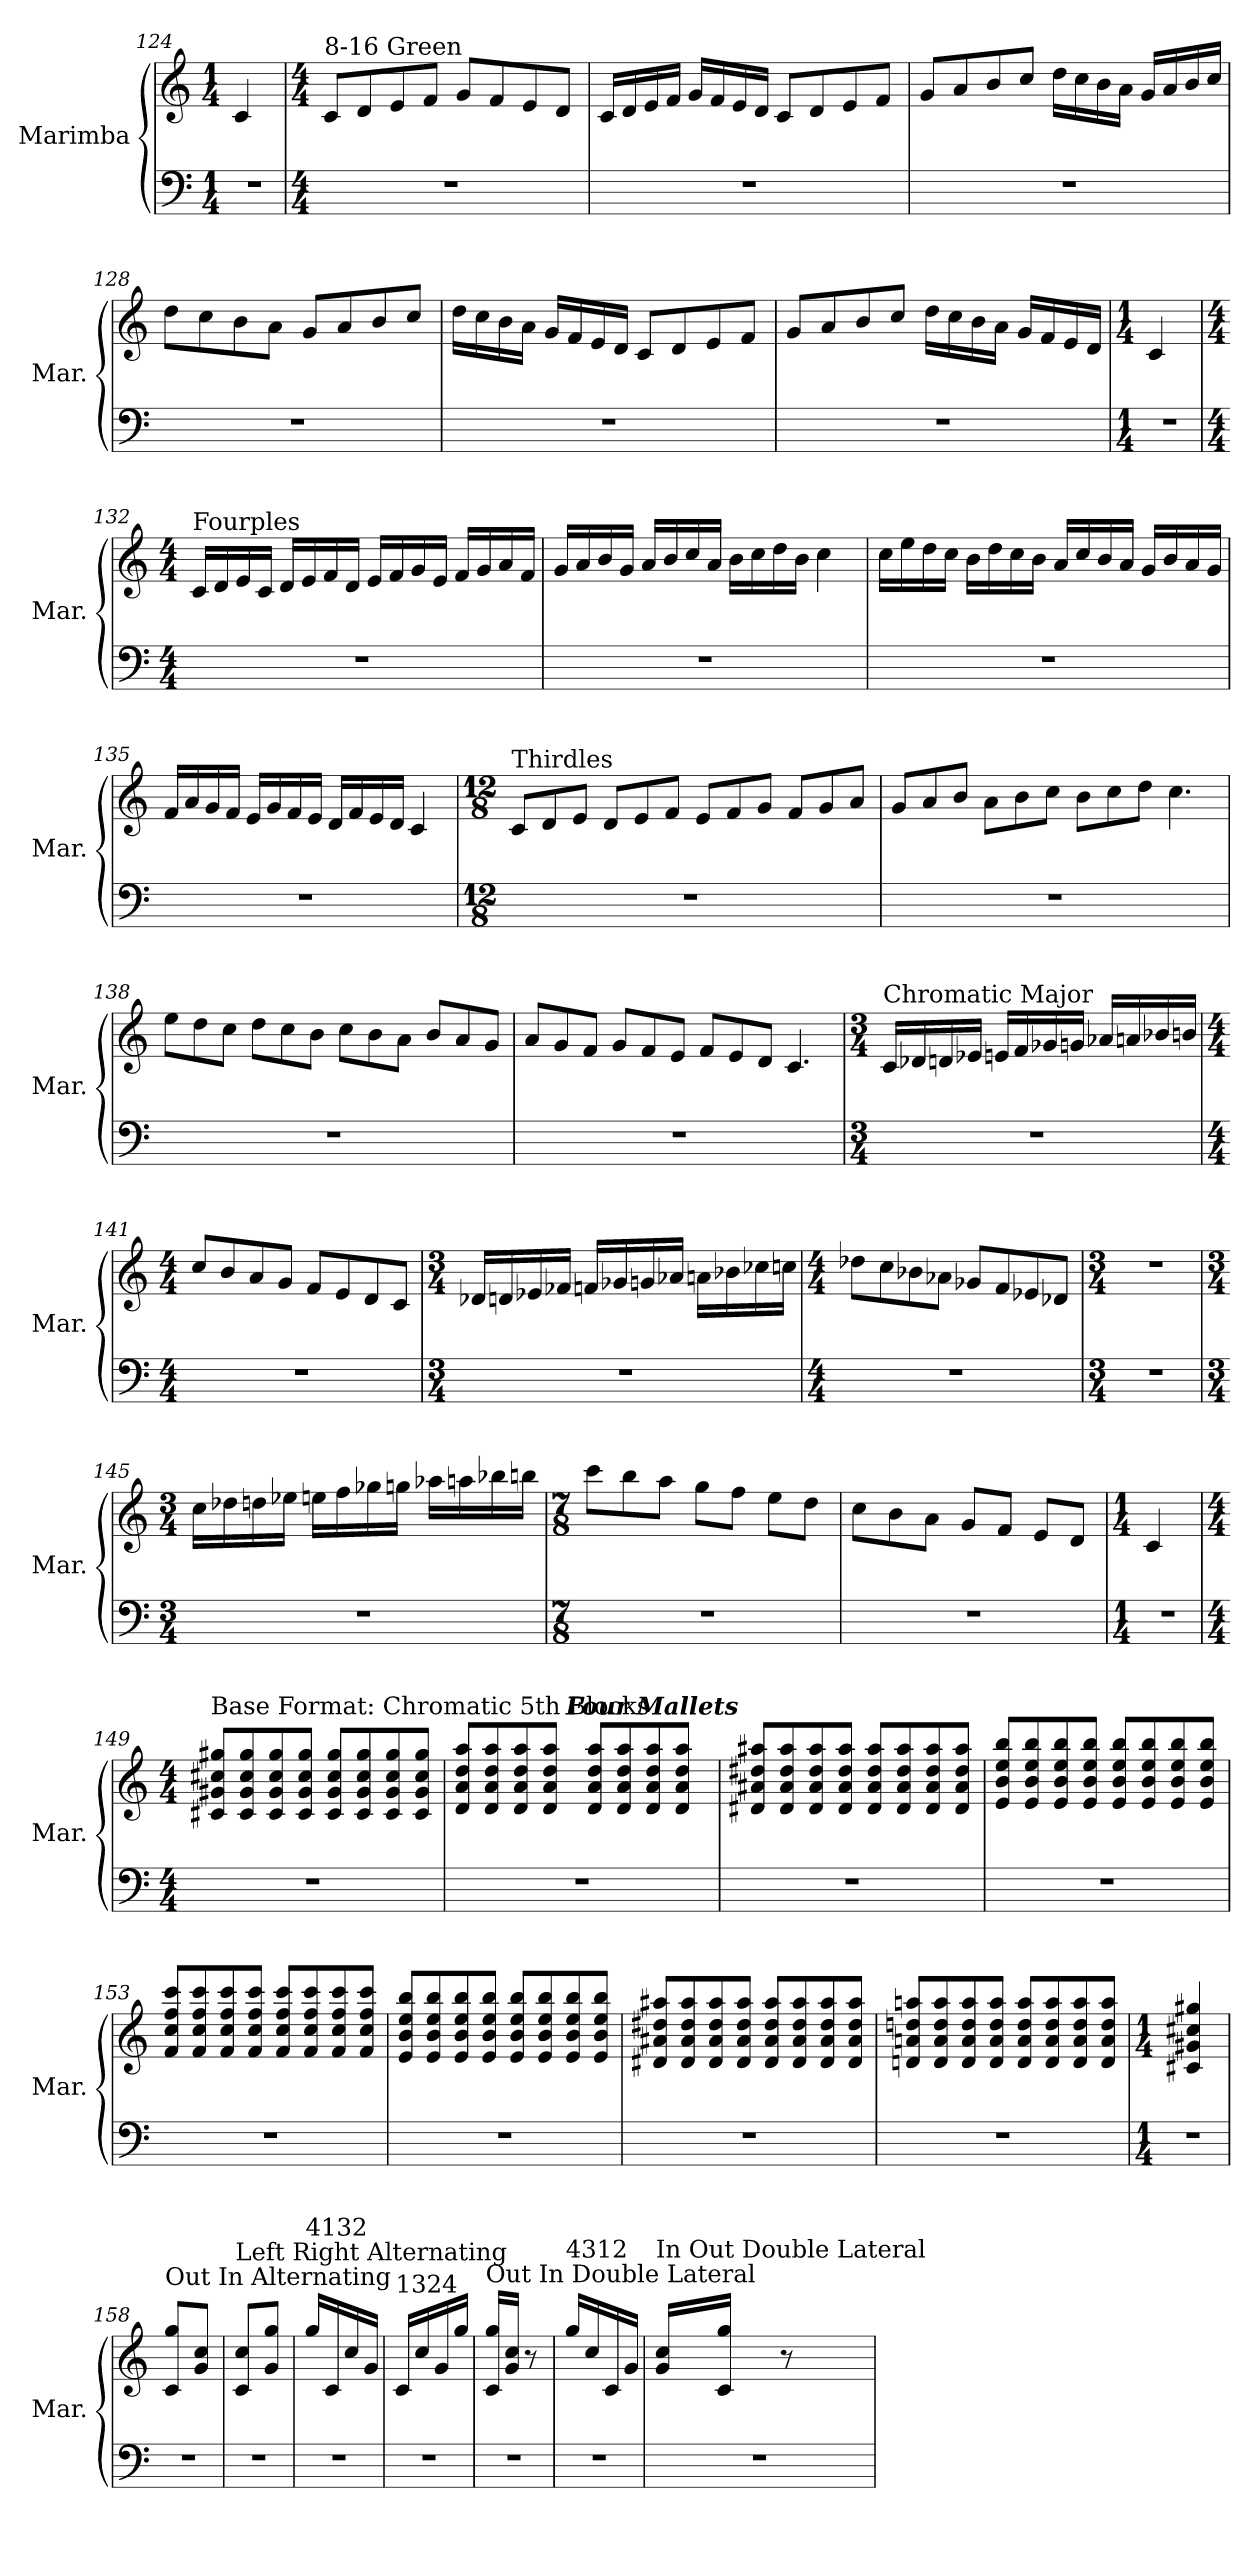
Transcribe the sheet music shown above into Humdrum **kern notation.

**kern	**kern
*part1	*part1
*staff2	*staff1
*I"Marimba	*
*I'Mar.	*
*clefF4	*clefG2
*k[]	*k[]
*M1/4	*M1/4
=124	=124
!LO:N:vis=1	!
4r	4ci/
!!LO:LB:g=z
=125	=125
*M4/4	*M4/4
!	!LO:TX:a:t=8-16 Green
1r	8ci/L
.	8di/
.	8ei/
.	8fi/J
.	8gi/L
.	8fi/
.	8ei/
.	8di/J
=126	=126
1r	16ci/LL
.	16di/
.	16ei/
.	16fi/JJ
.	16gi/LL
.	16fi/
.	16ei/
.	16di/JJ
.	8ci/L
.	8di/
.	8ei/
.	8fi/J
=127	=127
1r	8gi/L
.	8ai/
.	8bi/
.	8cci/J
.	16ddi\LL
.	16cci\
.	16bi\
.	16ai\JJ
.	16gi/LL
.	16ai/
.	16bi/
.	16cci/JJ
=128	=128
1r	8ddi\L
.	8cci\
.	8bi\
.	8ai\J
.	8gi/L
.	8ai/
.	8bi/
.	8cci/J
=129	=129
1r	16ddi\LL
.	16cci\
.	16bi\
.	16ai\JJ
.	16gi/LL
.	16fi/
.	16ei/
.	16di/JJ
.	8ci/L
.	8di/
.	8ei/
.	8fi/J
=130	=130
1r	8gi/L
.	8ai/
.	8bi/
.	8cci/J
.	16ddi\LL
.	16cci\
.	16bi\
.	16ai\JJ
.	16gi/LL
.	16fi/
.	16ei/
.	16di/JJ
=131	=131
*M1/4	*M1/4
!LO:N:vis=1	!
4r	4ci/
!!LO:LB:g=z
=132	=132
*M4/4	*M4/4
!	!LO:TX:a:t=Fourples
1r	16ci/LL
.	16di/
.	16ei/
.	16ci/JJ
.	16di/LL
.	16ei/
.	16fi/
.	16di/JJ
.	16ei/LL
.	16fi/
.	16gi/
.	16ei/JJ
.	16fi/LL
.	16gi/
.	16ai/
.	16fi/JJ
=133	=133
1r	16gi/LL
.	16ai/
.	16bi/
.	16gi/JJ
.	16ai/LL
.	16bi/
.	16cci/
.	16ai/JJ
.	16bi\LL
.	16cci\
.	16ddi\
.	16bi\JJ
.	4cci\
=134	=134
1r	16cci\LL
.	16eei\
.	16ddi\
.	16cci\JJ
.	16bi\LL
.	16ddi\
.	16cci\
.	16bi\JJ
.	16ai/LL
.	16cci/
.	16bi/
.	16ai/JJ
.	16gi/LL
.	16bi/
.	16ai/
.	16gi/JJ
=135	=135
1r	16fi/LL
.	16ai/
.	16gi/
.	16fi/JJ
.	16ei/LL
.	16gi/
.	16fi/
.	16ei/JJ
.	16di/LL
.	16fi/
.	16ei/
.	16di/JJ
.	4ci/
!!LO:LB:g=z
=136	=136
*M12/8	*M12/8
!	!LO:TX:a:t=Thirdles
!LO:N:vis=1	!
1.r	8ci/L
.	8di/
.	8ei/J
.	8di/L
.	8ei/
.	8fi/J
.	8ei/L
.	8fi/
.	8gi/J
.	8fi/L
.	8gi/
.	8ai/J
=137	=137
!LO:N:vis=1	!
1.r	8gi/L
.	8ai/
.	8bi/J
.	8ai\L
.	8bi\
.	8cci\J
.	8bi\L
.	8cci\
.	8ddi\J
.	4.cci\
=138	=138
!LO:N:vis=1	!
1.r	8eei\L
.	8ddi\
.	8cci\J
.	8ddi\L
.	8cci\
.	8bi\J
.	8cci\L
.	8bi\
.	8ai\J
.	8bi/L
.	8ai/
.	8gi/J
=139	=139
!LO:N:vis=1	!
1.r	8ai/L
.	8gi/
.	8fi/J
.	8gi/L
.	8fi/
.	8ei/J
.	8fi/L
.	8ei/
.	8di/J
.	4.ci/
!!LO:LB:g=z
=140	=140
*M3/4	*M3/4
!	!LO:TX:a:t=Chromatic Major
!LO:N:vis=1	!
2.r	16ci/LL
.	16d-Xi/
.	16dni/
.	16e-Xi/JJ
.	16eni/LL
.	16fi/
.	16g-Xi/
.	16gni/JJ
.	16a-Xi/LL
.	16ani/
.	16b-Xi/
.	16bni/JJ
=141	=141
*M4/4	*M4/4
1r	8cci/L
.	8bi/
.	8ai/
.	8gi/J
.	8fi/L
.	8ei/
.	8di/
.	8ci/J
=142	=142
*M3/4	*M3/4
!LO:N:vis=1	!
2.r	16d-Xi/LL
.	16dni/
.	16e-Xi/
.	16f-Xi/JJ
.	16fni/LL
.	16g-Xi/
.	16gni/
.	16a-Xi/JJ
.	16ani\LL
.	16b-Xi\
.	16cc-Xi\
.	16ccni\JJ
=143	=143
*M4/4	*M4/4
1r	8dd-Xi\L
.	8cci\
.	8b-Xi\
.	8a-Xi\J
.	8g-Xi/L
.	8fi/
.	8e-Xi/
.	8d-Xi/J
!!LO:LB:g=z
=144	=144
*M3/4	*M3/4
!LO:N:vis=1	!LO:N:vis=1
2.r	2.r
=145	=145
*M3/4	*M3/4
!LO:N:vis=1	!
2.r	16cci\LL
.	16dd-Xi\
.	16ddni\
.	16ee-Xi\JJ
.	16eeni\LL
.	16ffi\
.	16gg-Xi\
.	16ggni\JJ
.	16aa-Xi\LL
.	16aani\
.	16bb-Xi\
.	16bbni\JJ
=146	=146
*M7/8	*M7/8
!LO:N:vis=1	!
2..r	8ccci\L
.	8bbi\
.	8aai\J
.	8ggi\L
.	8ffi\J
.	8eei\L
.	8ddi\J
=147	=147
!LO:N:vis=1	!
2..r	8cci\L
.	8bi\
.	8ai\J
.	8gi/L
.	8fi/J
.	8ei/L
.	8di/J
=148	=148
*M1/4	*M1/4
!LO:N:vis=1	!
4r	4ci/
!!LO:PB:g=z
=149	=149
*M4/4	*M4/4
!	!LO:TX:a:t=Base Format&colon; Chromatic 5th Blocks
1r	8c#Xi/ 8g#Xi 8cc#Xi 8gg#XiL
.	8c#i/ 8g#i 8cc#i 8gg#i
.	8c#i/ 8g#i 8cc#i 8gg#i
.	8c#i/ 8g#i 8cc#i 8gg#iJ
.	8c#i/ 8g#i 8cc#i 8gg#iL
.	8c#i/ 8g#i 8cc#i 8gg#i
.	8c#i/ 8g#i 8cc#i 8gg#i
.	8c#i/ 8g#i 8cc#i 8gg#iJ
=150	=150
*	*^
1r	8di/ 8ai 8ddi 8aaiL	4ryy
.	8di/ 8ai 8ddi 8aai	.
.	8di/ 8ai 8ddi 8aai	8ryy
.	8di/ 8ai 8ddi 8aaiJ	32ryy
.	.	64ryy
.	.	512ryy
!	!	!LO:TX:a:Bi:t=Four Mallets
.	.	2ryy
.	8di/ 8ai 8ddi 8aaiL	.
.	8di/ 8ai 8ddi 8aai	.
.	8di/ 8ai 8ddi 8aai	.
.	8di/ 8ai 8ddi 8aaiJ	.
.	.	16ryy
.	.	128..ryy
*	*v	*v
=151	=151
1r	8d#Xi/ 8a#Xi 8dd#Xi 8aa#XiL
.	8d#i/ 8a#i 8dd#i 8aa#i
.	8d#i/ 8a#i 8dd#i 8aa#i
.	8d#i/ 8a#i 8dd#i 8aa#iJ
.	8d#i/ 8a#i 8dd#i 8aa#iL
.	8d#i/ 8a#i 8dd#i 8aa#i
.	8d#i/ 8a#i 8dd#i 8aa#i
.	8d#i/ 8a#i 8dd#i 8aa#iJ
=152	=152
1r	8ei/ 8bi 8eei 8bbiL
.	8ei/ 8bi 8eei 8bbi
.	8ei/ 8bi 8eei 8bbi
.	8ei/ 8bi 8eei 8bbiJ
.	8ei/ 8bi 8eei 8bbiL
.	8ei/ 8bi 8eei 8bbi
.	8ei/ 8bi 8eei 8bbi
.	8ei/ 8bi 8eei 8bbiJ
!!LO:LB:g=z
=153	=153
1r	8fi/ 8cci 8ffi 8ccciL
.	8fi/ 8cci 8ffi 8ccci
.	8fi/ 8cci 8ffi 8ccci
.	8fi/ 8cci 8ffi 8ccciJ
.	8fi/ 8cci 8ffi 8ccciL
.	8fi/ 8cci 8ffi 8ccci
.	8fi/ 8cci 8ffi 8ccci
.	8fi/ 8cci 8ffi 8ccciJ
=154	=154
1r	8ei/ 8bi 8eei 8bbiL
.	8ei/ 8bi 8eei 8bbi
.	8ei/ 8bi 8eei 8bbi
.	8ei/ 8bi 8eei 8bbiJ
.	8ei/ 8bi 8eei 8bbiL
.	8ei/ 8bi 8eei 8bbi
.	8ei/ 8bi 8eei 8bbi
.	8ei/ 8bi 8eei 8bbiJ
=155	=155
1r	8d#Xi/ 8a#Xi 8dd#Xi 8aa#XiL
.	8d#i/ 8a#i 8dd#i 8aa#i
.	8d#i/ 8a#i 8dd#i 8aa#i
.	8d#i/ 8a#i 8dd#i 8aa#iJ
.	8d#i/ 8a#i 8dd#i 8aa#iL
.	8d#i/ 8a#i 8dd#i 8aa#i
.	8d#i/ 8a#i 8dd#i 8aa#i
.	8d#i/ 8a#i 8dd#i 8aa#iJ
=156	=156
1r	8dni/ 8ani 8ddni 8aaniL
.	8di/ 8ai 8ddi 8aai
.	8di/ 8ai 8ddi 8aai
.	8di/ 8ai 8ddi 8aaiJ
.	8di/ 8ai 8ddi 8aaiL
.	8di/ 8ai 8ddi 8aai
.	8di/ 8ai 8ddi 8aai
.	8di/ 8ai 8ddi 8aaiJ
=157	=157
*M1/4	*M1/4
!LO:N:vis=1	!
4r	4c#Xi/ 4g#Xi 4cc#Xi 4gg#Xi
!!LO:LB:g=z
=158	=158
!	!LO:TX:a:t=Out In Alternating
!LO:N:vis=1	!
4r	8ci/ 8ggiL
.	8gi/ 8cciJ
=159	=159
!	!LO:TX:a:t=Left Right Alternating
!LO:N:vis=1	!
4r	8ci/ 8cciL
.	8gi/ 8ggiJ
=160	=160
!	!LO:TX:a:t=4132
!LO:N:vis=1	!
4r	16ggi/LL
.	16ci/
.	16cci/
.	16gi/JJ
=161	=161
!	!LO:TX:a:t=1324
!LO:N:vis=1	!
4r	16ci/LL
.	16cci/
.	16gi/
.	16ggi/JJ
!!LO:LB:g=z
=162	=162
!	!LO:TX:a:t=Out In Double Lateral
!LO:N:vis=1	!
4r	16ci/ 16ggiLL
.	16gi/ 16cciJJ
.	8r
=163	=163
!	!LO:TX:a:t=4312
!LO:N:vis=1	!
4r	16ggi/LL
.	16cci/
.	16ci/
.	16gi/JJ
=164	=164
!	!LO:TX:a:t=In Out Double Lateral
!LO:N:vis=1	!
4r	16gi/ 16cciLL
.	16ci/ 16ggiJJ
.	8r
=	=
*-	*-
